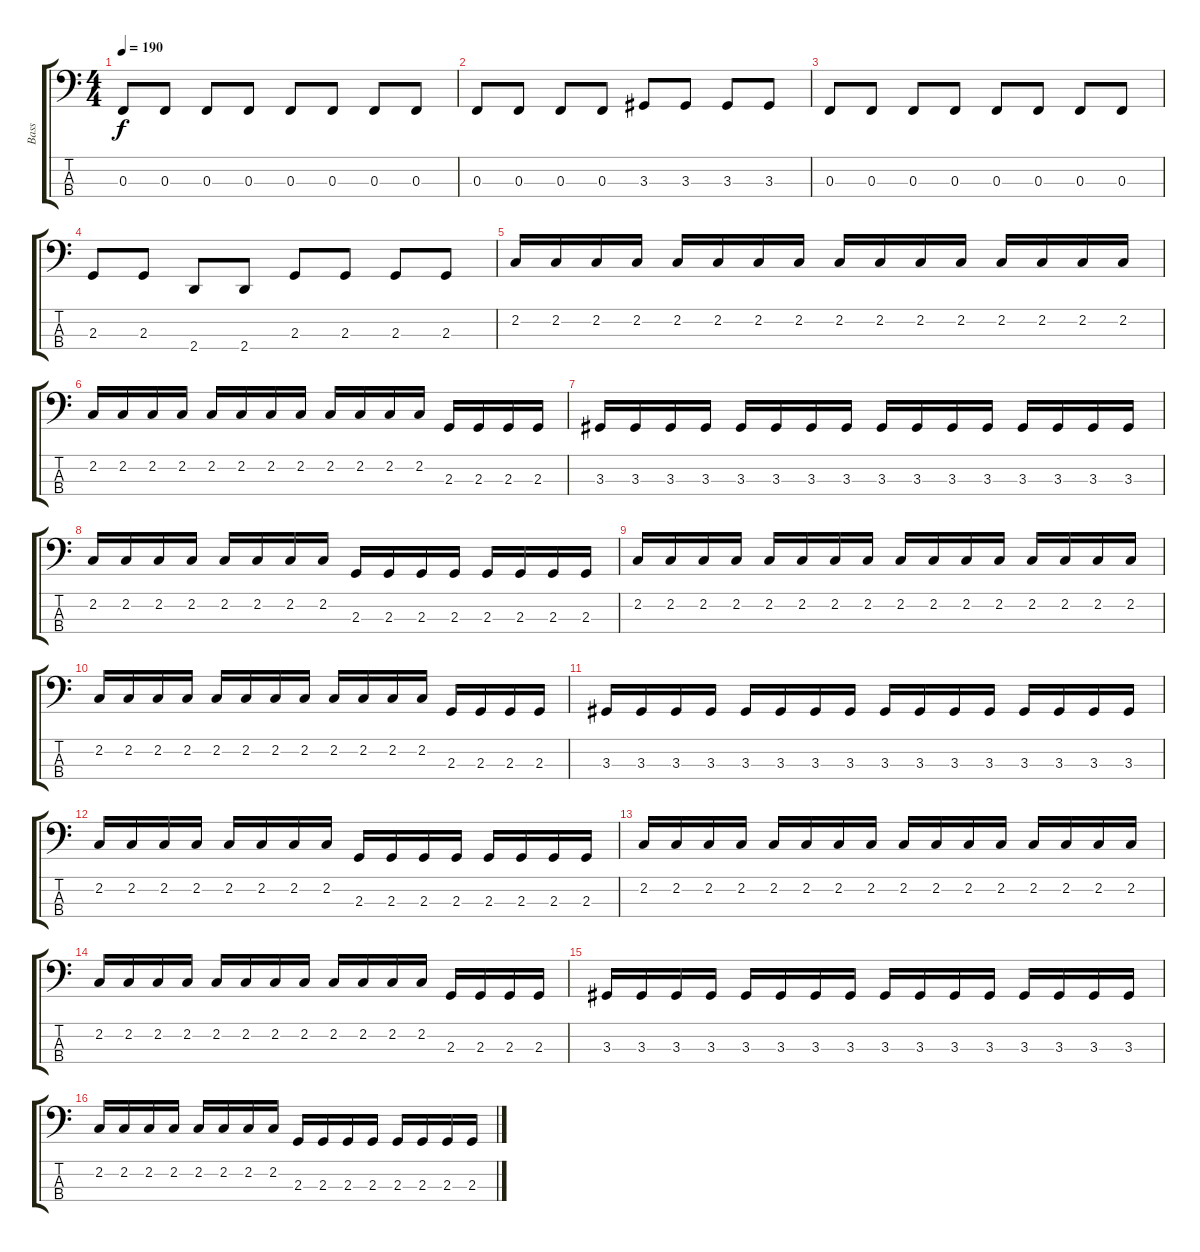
\track ("Bass" "Bass") {instrument electricbasspick}
\staff {score tabs}
\tuning (Eb2 Bb1 F1 C1) {hide}
\ts (4 4)
\tempo 190
\clef f4
\ks c
0.3.8{dy f} 0.3.8 0.3.8 0.3.8 0.3.8 0.3.8 0.3.8 0.3.8 |
0.3.8 0.3.8 0.3.8 0.3.8 3.3.8 3.3.8 3.3.8 3.3.8 |
0.3.8 0.3.8 0.3.8 0.3.8 0.3.8 0.3.8 0.3.8 0.3.8 |
2.3.8 2.3.8 2.4.8 2.4.8 2.3.8 2.3.8 2.3.8 2.3.8 |
2.2.16 2.2.16 2.2.16 2.2.16 2.2.16 2.2.16 2.2.16 2.2.16 2.2.16 2.2.16 2.2.16 2.2.16 2.2.16 2.2.16 2.2.16 2.2.16 |
2.2.16 2.2.16 2.2.16 2.2.16 2.2.16 2.2.16 2.2.16 2.2.16 2.2.16 2.2.16 2.2.16 2.2.16 2.3.16 2.3.16 2.3.16 2.3.16 |
3.3.16 3.3.16 3.3.16 3.3.16 3.3.16 3.3.16 3.3.16 3.3.16 3.3.16 3.3.16 3.3.16 3.3.16 3.3.16 3.3.16 3.3.16 3.3.16 |
2.2.16 2.2.16 2.2.16 2.2.16 2.2.16 2.2.16 2.2.16 2.2.16 2.3.16 2.3.16 2.3.16 2.3.16 2.3.16 2.3.16 2.3.16 2.3.16 |
2.2.16 2.2.16 2.2.16 2.2.16 2.2.16 2.2.16 2.2.16 2.2.16 2.2.16 2.2.16 2.2.16 2.2.16 2.2.16 2.2.16 2.2.16 2.2.16 |
2.2.16 2.2.16 2.2.16 2.2.16 2.2.16 2.2.16 2.2.16 2.2.16 2.2.16 2.2.16 2.2.16 2.2.16 2.3.16 2.3.16 2.3.16 2.3.16 |
3.3.16 3.3.16 3.3.16 3.3.16 3.3.16 3.3.16 3.3.16 3.3.16 3.3.16 3.3.16 3.3.16 3.3.16 3.3.16 3.3.16 3.3.16 3.3.16 |
2.2.16 2.2.16 2.2.16 2.2.16 2.2.16 2.2.16 2.2.16 2.2.16 2.3.16 2.3.16 2.3.16 2.3.16 2.3.16 2.3.16 2.3.16 2.3.16 |
2.2.16 2.2.16 2.2.16 2.2.16 2.2.16 2.2.16 2.2.16 2.2.16 2.2.16 2.2.16 2.2.16 2.2.16 2.2.16 2.2.16 2.2.16 2.2.16 |
2.2.16 2.2.16 2.2.16 2.2.16 2.2.16 2.2.16 2.2.16 2.2.16 2.2.16 2.2.16 2.2.16 2.2.16 2.3.16 2.3.16 2.3.16 2.3.16 |
3.3.16 3.3.16 3.3.16 3.3.16 3.3.16 3.3.16 3.3.16 3.3.16 3.3.16 3.3.16 3.3.16 3.3.16 3.3.16 3.3.16 3.3.16 3.3.16 |
2.2.16 2.2.16 2.2.16 2.2.16 2.2.16 2.2.16 2.2.16 2.2.16 2.3.16 2.3.16 2.3.16 2.3.16 2.3.16 2.3.16 2.3.16 2.3.16
